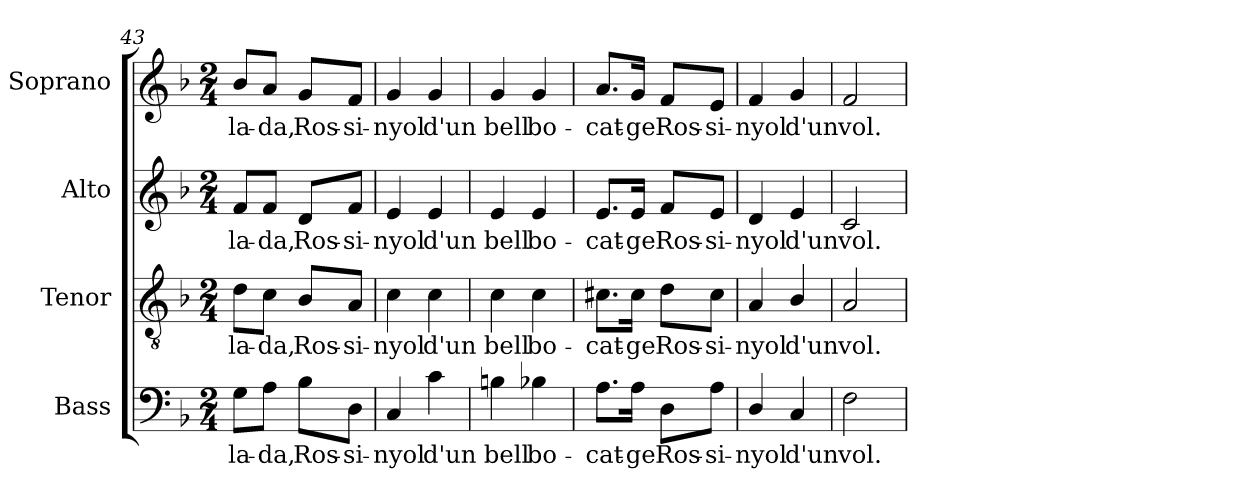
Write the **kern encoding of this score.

**kern	**text	**kern	**text	**kern	**text	**kern	**text
*part4	*part4	*part3	*part3	*part2	*part2	*part1	*part1
*staff4	*staff4	*staff3	*staff3	*staff2	*staff2	*staff1	*staff1
*I"Bass	*	*I"Tenor	*	*I"Alto	*	*I"Soprano	*
*I'B.	*	*I'T.	*	*I'A.	*	*I'S.	*
*clefF4	*	*clefGv2	*	*clefG2	*	*clefG2	*
*	*	*ITrd7c12	*	*	*	*	*
*k[b-]	*	*k[b-]	*	*k[b-]	*	*k[b-]	*
*F:	*	*F:	*	*F:	*	*F:	*
*M2/4	*	*M2/4	*	*M2/4	*	*M2/4	*
=43	=43	=43	=43	=43	=43	=43	=43
!	!LO:LY:b:color=#000000	!	!	!	!	!	!
!	!	!	!LO:LY:b:color=#000000	!	!	!	!
!	!	!	!	!	!LO:LY:b:color=#000000	!	!
!	!	!	!	!	!	!	!LO:LY:b:color=#000000
8Gi\L	-la-	8Di\L	-la-	8fi/L	-la-	8b-i/L	-la-
!	!LO:LY:b:color=#000000	!	!	!	!	!	!
!	!	!	!LO:LY:b:color=#000000	!	!	!	!
!	!	!	!	!	!LO:LY:b:color=#000000	!	!
!	!	!	!	!	!	!	!LO:LY:b:color=#000000
8Ai\J	-da,	8Ci\J	-da,	8fi/J	-da,	8ai/J	-da,
!	!LO:LY:b:color=#000000	!	!	!	!	!	!
!	!	!	!LO:LY:b:color=#000000	!	!	!	!
!	!	!	!	!	!LO:LY:b:color=#000000	!	!
!	!	!	!	!	!	!	!LO:LY:b:color=#000000
8B-i\L	Ros-	8BB-i/L	Ros-	8di/L	Ros-	8gi/L	Ros-
!	!LO:LY:b:color=#000000	!	!	!	!	!	!
!	!	!	!LO:LY:b:color=#000000	!	!	!	!
!	!	!	!	!	!LO:LY:b:color=#000000	!	!
!	!	!	!	!	!	!	!LO:LY:b:color=#000000
8Di\J	-si-	8AAi/J	-si-	8fi/J	-si-	8fi/J	-si-
=44	=44	=44	=44	=44	=44	=44	=44
!	!LO:LY:b:color=#000000	!	!	!	!	!	!
!	!	!	!LO:LY:b:color=#000000	!	!	!	!
!	!	!	!	!	!LO:LY:b:color=#000000	!	!
!	!	!	!	!	!	!	!LO:LY:b:color=#000000
4Ci/	-nyol	4Ci\	-nyol	4ei/	-nyol	4gi/	-nyol
!	!LO:LY:b:color=#000000	!	!	!	!	!	!
!	!	!	!LO:LY:b:color=#000000	!	!	!	!
!	!	!	!	!	!LO:LY:b:color=#000000	!	!
!	!	!	!	!	!	!	!LO:LY:b:color=#000000
4ci\	d'un	4Ci\	d'un	4ei/	d'un	4gi/	d'un
=45	=45	=45	=45	=45	=45	=45	=45
!	!LO:LY:b:color=#000000	!	!	!	!	!	!
!	!	!	!LO:LY:b:color=#000000	!	!	!	!
!	!	!	!	!	!LO:LY:b:color=#000000	!	!
!	!	!	!	!	!	!	!LO:LY:b:color=#000000
4Bni\	bell	4Ci\	bell	4ei/	bell	4gi/	bell
!	!LO:LY:b:color=#000000	!	!	!	!	!	!
!	!	!	!LO:LY:b:color=#000000	!	!	!	!
!	!	!	!	!	!LO:LY:b:color=#000000	!	!
!	!	!	!	!	!	!	!LO:LY:b:color=#000000
4B-Xi\	bo-	4Ci\	bo-	4ei/	bo-	4gi/	bo-
=46	=46	=46	=46	=46	=46	=46	=46
!	!LO:LY:b:color=#000000	!	!	!	!	!	!
!	!	!	!LO:LY:b:color=#000000	!	!	!	!
!	!	!	!	!	!LO:LY:b:color=#000000	!	!
!	!	!	!	!	!	!	!LO:LY:b:color=#000000
8.Ai\L	-cat-	8.C#Xi\L	-cat-	8.ei/L	-cat-	8.ai/L	-cat-
!	!LO:LY:b:color=#000000	!	!	!	!	!	!
!	!	!	!LO:LY:b:color=#000000	!	!	!	!
!	!	!	!	!	!LO:LY:b:color=#000000	!	!
!	!	!	!	!	!	!	!LO:LY:b:color=#000000
16Ai\Jk	-ge	16C#i\Jk	-ge	16ei/Jk	-ge	16gi/Jk	-ge
!	!LO:LY:b:color=#000000	!	!	!	!	!	!
!	!	!	!LO:LY:b:color=#000000	!	!	!	!
!	!	!	!	!	!LO:LY:b:color=#000000	!	!
!	!	!	!	!	!	!	!LO:LY:b:color=#000000
8Di\L	Ros-	8Di\L	Ros-	8fi/L	Ros-	8fi/L	Ros-
!	!LO:LY:b:color=#000000	!	!	!	!	!	!
!	!	!	!LO:LY:b:color=#000000	!	!	!	!
!	!	!	!	!	!LO:LY:b:color=#000000	!	!
!	!	!	!	!	!	!	!LO:LY:b:color=#000000
8Ai\J	-si-	8C#i\J	-si-	8ei/J	-si-	8ei/J	-si-
=47	=47	=47	=47	=47	=47	=47	=47
!	!LO:LY:b:color=#000000	!	!	!	!	!	!
!	!	!	!LO:LY:b:color=#000000	!	!	!	!
!	!	!	!	!	!LO:LY:b:color=#000000	!	!
!	!	!	!	!	!	!	!LO:LY:b:color=#000000
4Di/	-nyol	4AAi/	-nyol	4di/	-nyol	4fi/	-nyol
!	!LO:LY:b:color=#000000	!	!	!	!	!	!
!	!	!	!LO:LY:b:color=#000000	!	!	!	!
!	!	!	!	!	!LO:LY:b:color=#000000	!	!
!	!	!	!	!	!	!	!LO:LY:b:color=#000000
4Ci/	d'un	4BB-i/	d'un	4ei/	d'un	4gi/	d'un
=48	=48	=48	=48	=48	=48	=48	=48
!	!LO:LY:b:color=#000000	!	!	!	!	!	!
!	!	!	!LO:LY:b:color=#000000	!	!	!	!
!	!	!	!	!	!LO:LY:b:color=#000000	!	!
!	!	!	!	!	!	!	!LO:LY:b:color=#000000
2Fi\	vol.	2AAi/	vol.	2ci/	vol.	2fi/	vol.
=	=	=	=	=	=	=	=
*-	*-	*-	*-	*-	*-	*-	*-
